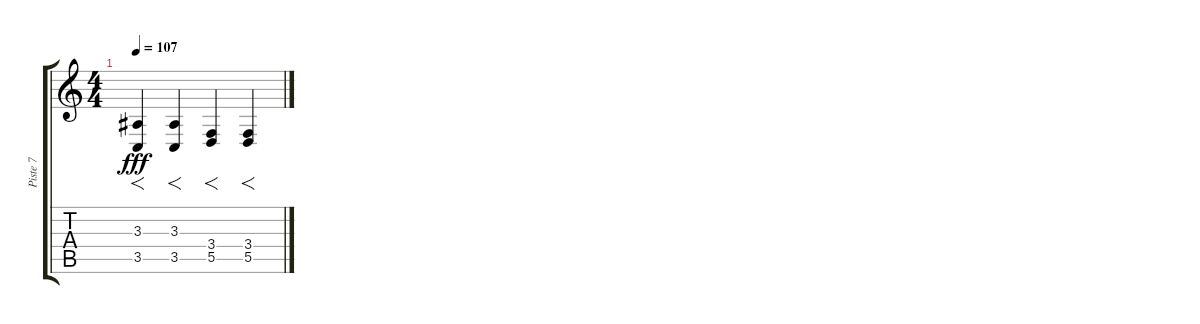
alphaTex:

\track ("Piste 7" "Piste 7") {instrument lead5charang}
\staff {score tabs}
\tuning (E4 B3 G3 D3 A2 E2) {hide}
\ts (4 4)
\tempo 107
\clef g2
\ks c
(3.3 3.5).4{f dy fff} (3.3 3.5).4{f} (3.4 5.5).4{f} (3.4 5.5).4{f}
